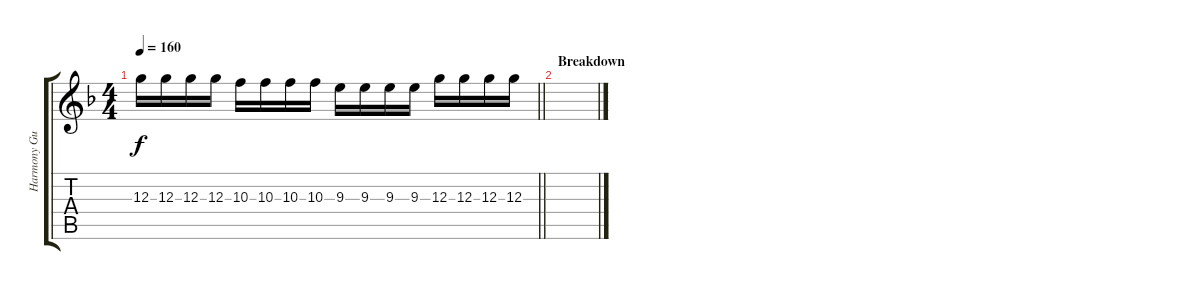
\track ("Harmony Guitar (Gus + Bob)" "Harmony Gu") {instrument distortionguitar}
\staff {score tabs}
\tuning (E4 B3 G3 D3 A2 D2) {hide}
\ts (4 4)
\tempo 160
\clef g2
\barLineRight lightlight
\ks dminor
12.3.16{dy f} 12.3.16 12.3.16 12.3.16 10.3.16 10.3.16 10.3.16 10.3.16 9.3.16 9.3.16 9.3.16 9.3.16 12.3.16 12.3.16 12.3.16 12.3.16 |
\section ("" "Breakdown")
